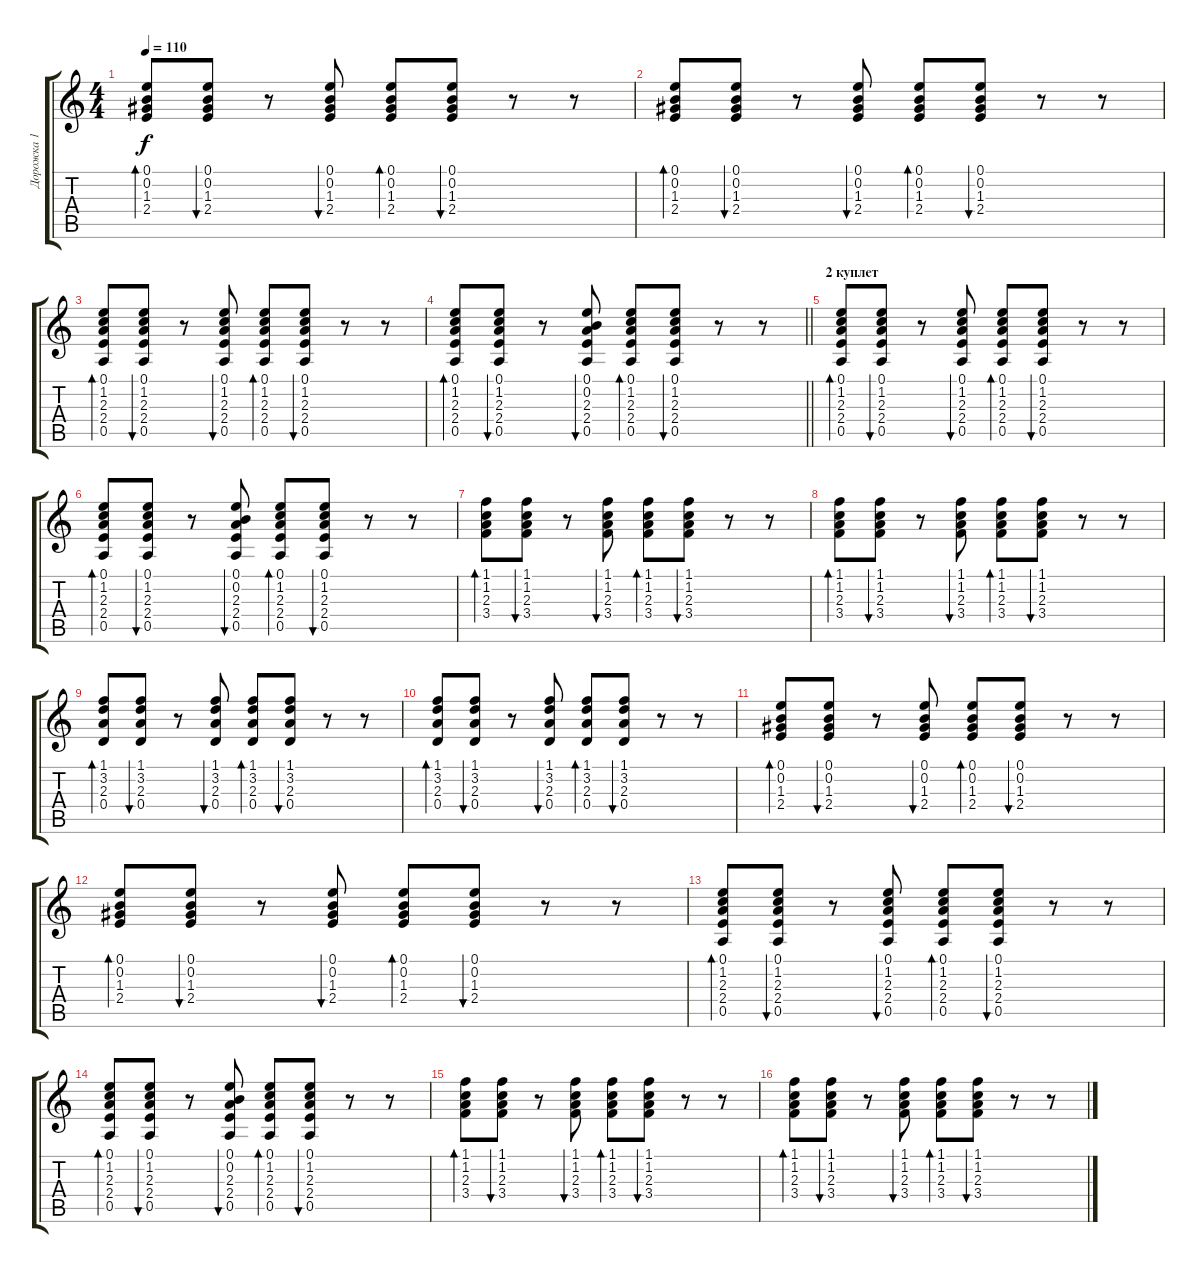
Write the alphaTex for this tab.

\track ("Дорожка 1" "Дорожка 1") {instrument electricguitarclean}
\staff {score tabs}
\tuning (E4 B3 G3 D3 A2 E2) {hide}
\ts (4 4)
\tempo 110
\clef g2
\ks c
(0.1 0.2 1.3 2.4).8{bd 60 dy f} (0.1 0.2 1.3 2.4).8{bu 60} r.8 (0.1 0.2 1.3 2.4).8{bu 60} (0.1 0.2 1.3 2.4).8{bd 60} (0.1 0.2 1.3 2.4).8{bu 60} r.8 r.8 |
(0.1 0.2 1.3 2.4).8{bd 60} (0.1 0.2 1.3 2.4).8{bu 60} r.8 (0.1 0.2 1.3 2.4).8{bu 60} (0.1 0.2 1.3 2.4).8{bd 60} (0.1 0.2 1.3 2.4).8{bu 60} r.8 r.8 |
(0.1 1.2 2.3 2.4 0.5).8{bd 60} (0.1 1.2 2.3 2.4 0.5).8{bu 60} r.8 (0.1 1.2 2.3 2.4 0.5).8{bu 60} (0.1 1.2 2.3 2.4 0.5).8{bd 60} (0.1 1.2 2.3 2.4 0.5).8{bu 60} r.8 r.8 |
\barLineRight lightlight
(0.1 1.2 2.3 2.4 0.5).8{bd 60} (0.1 1.2 2.3 2.4 0.5).8{bu 60} r.8 (0.1 0.2 2.3 2.4 0.5).8{bu 60} (0.1 1.2 2.3 2.4 0.5).8{bd 60} (0.1 1.2 2.3 2.4 0.5).8{bu 60} r.8 r.8 |
\section ("" "2 куплет")
(0.1 1.2 2.3 2.4 0.5).8{bd 60} (0.1 1.2 2.3 2.4 0.5).8{bu 60} r.8 (0.1 1.2 2.3 2.4 0.5).8{bu 60} (0.1 1.2 2.3 2.4 0.5).8{bd 60} (0.1 1.2 2.3 2.4 0.5).8{bu 60} r.8 r.8 |
(0.1 1.2 2.3 2.4 0.5).8{bd 60} (0.1 1.2 2.3 2.4 0.5).8{bu 60} r.8 (0.1 0.2 2.3 2.4 0.5).8{bu 60} (0.1 1.2 2.3 2.4 0.5).8{bd 60} (0.1 1.2 2.3 2.4 0.5).8{bu 60} r.8 r.8 |
(1.1 1.2 2.3 3.4).8{bd 60} (1.1 1.2 2.3 3.4).8{bu 60} r.8 (1.1 1.2 2.3 3.4).8{bu 60} (1.1 1.2 2.3 3.4).8{bd 60} (1.1 1.2 2.3 3.4).8{bu 60} r.8 r.8 |
(1.1 1.2 2.3 3.4).8{bd 60} (1.1 1.2 2.3 3.4).8{bu 60} r.8 (1.1 1.2 2.3 3.4).8{bu 60} (1.1 1.2 2.3 3.4).8{bd 60} (1.1 1.2 2.3 3.4).8{bu 60} r.8 r.8 |
(1.1 3.2 2.3 0.4).8{bd 60} (1.1 3.2 2.3 0.4).8{bu 60} r.8 (1.1 3.2 2.3 0.4).8{bu 60} (1.1 3.2 2.3 0.4).8{bd 60} (1.1 3.2 2.3 0.4).8{bu 60} r.8 r.8 |
(1.1 3.2 2.3 0.4).8{bd 60} (1.1 3.2 2.3 0.4).8{bu 60} r.8 (1.1 3.2 2.3 0.4).8{bu 60} (1.1 3.2 2.3 0.4).8{bd 60} (1.1 3.2 2.3 0.4).8{bu 60} r.8 r.8 |
(0.1 0.2 1.3 2.4).8{bd 60} (0.1 0.2 1.3 2.4).8{bu 60} r.8 (0.1 0.2 1.3 2.4).8{bu 60} (0.1 0.2 1.3 2.4).8{bd 60} (0.1 0.2 1.3 2.4).8{bu 60} r.8 r.8 |
(0.1 0.2 1.3 2.4).8{bd 60} (0.1 0.2 1.3 2.4).8{bu 60} r.8 (0.1 0.2 1.3 2.4).8{bu 60} (0.1 0.2 1.3 2.4).8{bd 60} (0.1 0.2 1.3 2.4).8{bu 60} r.8 r.8 |
(0.1 1.2 2.3 2.4 0.5).8{bd 60} (0.1 1.2 2.3 2.4 0.5).8{bu 60} r.8 (0.1 1.2 2.3 2.4 0.5).8{bu 60} (0.1 1.2 2.3 2.4 0.5).8{bd 60} (0.1 1.2 2.3 2.4 0.5).8{bu 60} r.8 r.8 |
(0.1 1.2 2.3 2.4 0.5).8{bd 60} (0.1 1.2 2.3 2.4 0.5).8{bu 60} r.8 (0.1 0.2 2.3 2.4 0.5).8{bu 60} (0.1 1.2 2.3 2.4 0.5).8{bd 60} (0.1 1.2 2.3 2.4 0.5).8{bu 60} r.8 r.8 |
(1.1 1.2 2.3 3.4).8{bd 60} (1.1 1.2 2.3 3.4).8{bu 60} r.8 (1.1 1.2 2.3 3.4).8{bu 60} (1.1 1.2 2.3 3.4).8{bd 60} (1.1 1.2 2.3 3.4).8{bu 60} r.8 r.8 |
(1.1 1.2 2.3 3.4).8{bd 60} (1.1 1.2 2.3 3.4).8{bu 60} r.8 (1.1 1.2 2.3 3.4).8{bu 60} (1.1 1.2 2.3 3.4).8{bd 60} (1.1 1.2 2.3 3.4).8{bu 60} r.8 r.8
